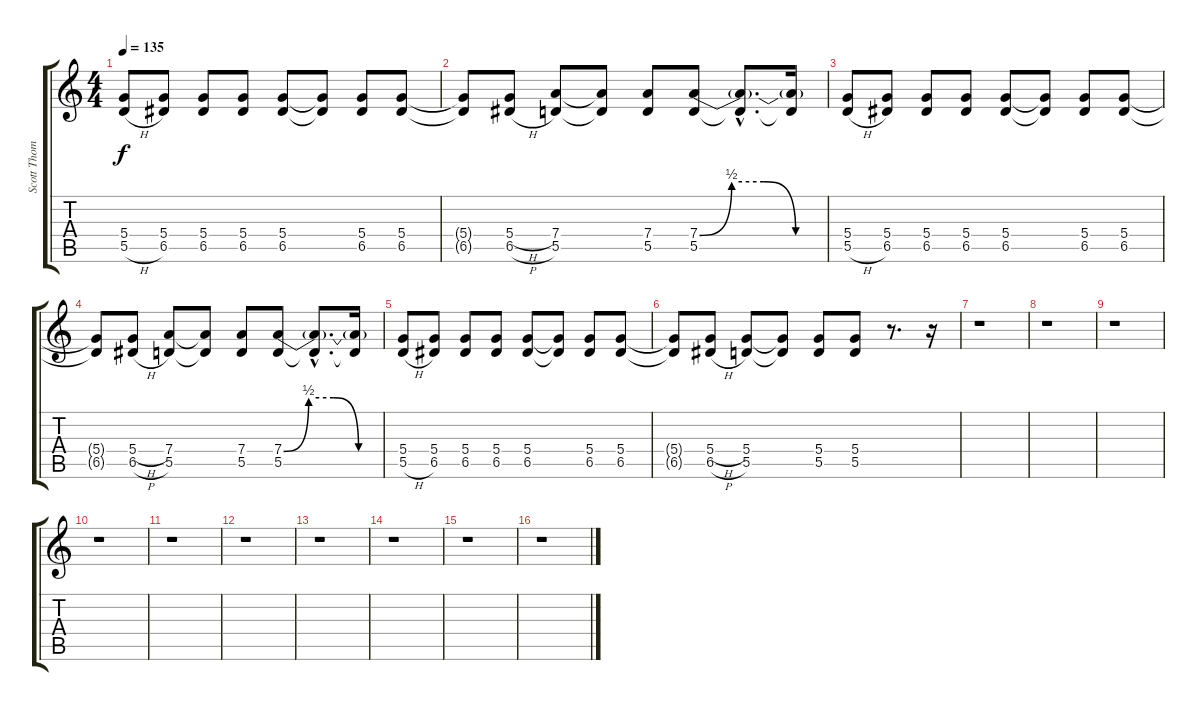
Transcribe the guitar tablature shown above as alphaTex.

\track ("Scott Thompson guitar2" "Scott Thom") {instrument distortionguitar}
\staff {score tabs}
\tuning (E4 B3 G3 D3 A2 E2) {hide}
\ts (4 4)
\tempo 135
\clef g2
\ks c
(5.4 5.5{h}).8{dy f} (5.4 6.5).8 (5.4 6.5).8 (5.4 6.5).8 (5.4 6.5).8 (5.4{t} 6.5{t}).8 (5.4 6.5).8 (5.4 6.5).8 |
(5.4{t} 6.5{t}).8 (5.4{h} 6.5{h}).8 (7.4 5.5).8 (7.4{t} 5.5{t}).8 (7.4 5.5).8 (7.4{be (custom 0 0 15 2 30 2 45 0 60 0)} 5.5).8 (7.4{hac t} 5.5{hac t}).8{d} (7.4{t} 5.5{t}).16 |
(5.4 5.5{h}).8 (5.4 6.5).8 (5.4 6.5).8 (5.4 6.5).8 (5.4 6.5).8 (5.4{t} 6.5{t}).8 (5.4 6.5).8 (5.4 6.5).8 |
(5.4{t} 6.5{t}).8 (5.4{h} 6.5{h}).8 (7.4 5.5).8 (7.4{t} 5.5{t}).8 (7.4 5.5).8 (7.4{be (custom 0 0 15 2 30 2 45 0 60 0)} 5.5).8 (7.4{hac t} 5.5{hac t}).8{d} (7.4{t} 5.5{t}).16 |
(5.4 5.5{h}).8 (5.4 6.5).8 (5.4 6.5).8 (5.4 6.5).8 (5.4 6.5).8 (5.4{t} 6.5{t}).8 (5.4 6.5).8 (5.4 6.5).8 |
(5.4{t} 6.5{t}).8 (5.4{h} 6.5{h}).8 (5.4 5.5).8 (5.4{t} 5.5{t}).8 (5.4 5.5).8 (5.4 5.5).8 r.8{d} r.16 |
r.1 |
r.1 |
r.1 |
r.1 |
r.1 |
r.1 |
r.1 |
r.1 |
r.1 |
r.1
